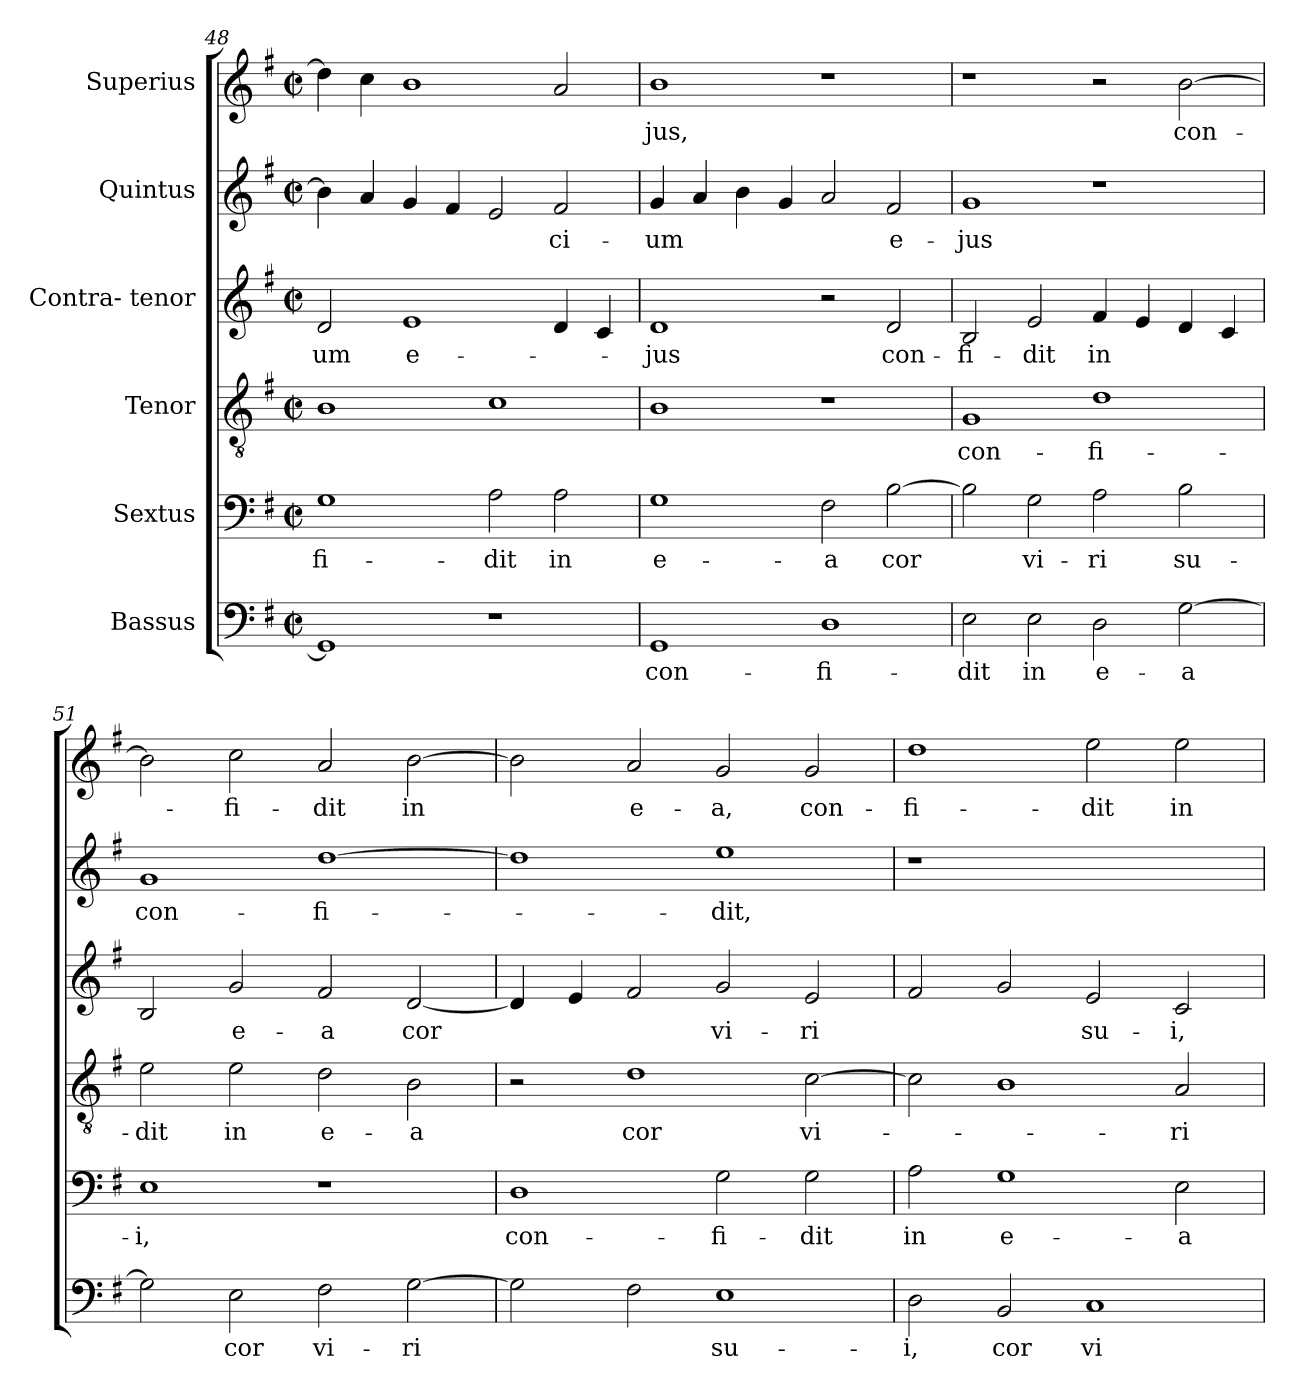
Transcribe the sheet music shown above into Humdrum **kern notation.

**kern	**text	**kern	**text	**kern	**text	**kern	**text	**kern	**text	**kern	**text
*part6	*part6	*part5	*part5	*part4	*part4	*part3	*part3	*part2	*part2	*part1	*part1
*staff6	*staff6	*staff5	*staff5	*staff4	*staff4	*staff3	*staff3	*staff2	*staff2	*staff1	*staff1
*I"Bassus	*	*I"Sextus	*	*I"Tenor	*	*I"Contra- tenor	*	*I"Quintus	*	*I"Superius	*
*clefF4	*	*clefF4	*	*clefGv2	*	*clefG2	*	*clefG2	*	*clefG2	*
*k[f#]	*	*k[f#]	*	*k[f#]	*	*k[f#]	*	*k[f#]	*	*k[f#]	*
*G:	*	*G:	*	*G:	*	*G:	*	*G:	*	*G:	*
*M2/2	*	*M2/2	*	*M2/2	*	*M2/2	*	*M2/2	*	*M2/2	*
*met(c|)	*	*met(c|)	*	*met(c|)	*	*met(c|)	*	*met(c|)	*	*met(c|)	*
=48	=48	=48	=48	=48	=48	=48	=48	=48	=48	=48	=48
!	!	!	!LO:LY:b	!	!	!	!LO:LY:b	!	!	!	!
1GG]	.	1G	-fi-	1B	.	2d/	-um	4b\]	.	4dd\]	.
.	.	.	.	.	.	.	.	4a/	.	4cc\	.
!	!	!	!	!	!	!	!LO:LY:b	!	!	!	!
.	.	.	.	.	.	1e	e-	4g/	.	1b	.
.	.	.	.	.	.	.	.	4f#/	.	.	.
!	!	!	!LO:LY:b	!	!	!	!	!	!	!	!
1r	.	2A\	-dit	1c	.	.	.	2e/	.	.	.
!	!	!	!LO:LY:b	!	!	!	!	!	!LO:LY:b	!	!
.	.	2A\	in	.	.	4d/	.	2f#/	-ci-	2a/	.
.	.	.	.	.	.	4c/	.	.	.	.	.
!!LO:LB:g=z
=49	=49	=49	=49	=49	=49	=49	=49	=49	=49	=49	=49
!	!LO:LY:b	!	!LO:LY:b	!	!	!	!LO:LY:b	!	!LO:LY:b	!	!LO:LY:b
1GG	con-	1G	e-	1B	.	1d	-jus	4g/	-um	1b	-jus,
.	.	.	.	.	.	.	.	4a/	.	.	.
.	.	.	.	.	.	.	.	4b\	.	.	.
.	.	.	.	.	.	.	.	4g/	.	.	.
!	!LO:LY:b	!	!LO:LY:b	!	!	!	!	!	!	!	!
1D	-fi-	2F#\	-a	1r	.	2r	.	2a/	.	1r	.
!	!	!	!LO:LY:b	!	!	!	!LO:LY:b	!	!LO:LY:b	!	!
.	.	[2B\	cor	.	.	2d/	con-	2f#/	e-	.	.
=50	=50	=50	=50	=50	=50	=50	=50	=50	=50	=50	=50
!	!LO:LY:b	!	!	!	!LO:LY:b	!	!LO:LY:b	!	!LO:LY:b	!	!
2E\	-dit	2B\]	.	1G	con-	2B/	-fi-	1g	-jus	1r	.
!	!LO:LY:b	!	!LO:LY:b	!	!	!	!LO:LY:b	!	!	!	!
2E\	in	2G\	vi-	.	.	2e/	-dit	.	.	.	.
!	!LO:LY:b	!	!LO:LY:b	!	!LO:LY:b	!	!LO:LY:b	!	!	!	!
2D\	e-	2A\	-ri	1d	-fi-	4f#/	in	1r	.	2r	.
.	.	.	.	.	.	4e/	.	.	.	.	.
!	!LO:LY:b	!	!LO:LY:b	!	!	!	!	!	!	!	!LO:LY:b
[2G\	-a	2B\	su-	.	.	4d/	.	.	.	[2b\	con-
.	.	.	.	.	.	4c/	.	.	.	.	.
=51	=51	=51	=51	=51	=51	=51	=51	=51	=51	=51	=51
!	!	!	!LO:LY:b	!	!LO:LY:b	!	!	!	!LO:LY:b	!	!
2G\]	.	1E	-i,	2e\	-dit	2B/	.	1g	con-	2b\]	.
!	!LO:LY:b	!	!	!	!LO:LY:b	!	!LO:LY:b	!	!	!	!LO:LY:b
2E\	cor	.	.	2e\	in	2g/	e-	.	.	2cc\	-fi-
!	!LO:LY:b	!	!	!	!LO:LY:b	!	!LO:LY:b	!	!LO:LY:b	!	!LO:LY:b
2F#\	vi-	1r	.	2d\	e-	2f#/	-a	[1dd	-fi-	2a/	-dit
!	!LO:LY:b	!	!	!	!LO:LY:b	!	!LO:LY:b	!	!	!	!LO:LY:b
[2G\	-ri	.	.	2B\	-a	[2d/	cor	.	.	[2b\	in
=52	=52	=52	=52	=52	=52	=52	=52	=52	=52	=52	=52
!	!	!	!LO:LY:b	!	!	!	!	!	!	!	!
2G\]	.	1D	con-	2r	.	4d/]	.	1dd]	.	2b\]	.
.	.	.	.	.	.	4e/	.	.	.	.	.
!	!	!	!	!	!LO:LY:b	!	!	!	!	!	!LO:LY:b
2F#\	.	.	.	1d	cor	2f#/	.	.	.	2a/	e-
!	!LO:LY:b	!	!LO:LY:b	!	!	!	!LO:LY:b	!	!LO:LY:b	!	!LO:LY:b
1E	su-	2G\	-fi-	.	.	2g/	vi-	1ee	-dit,	2g/	-a,
!	!	!	!LO:LY:b	!	!LO:LY:b	!	!LO:LY:b	!	!	!	!LO:LY:b
.	.	2G\	-dit	[2c\	vi-	2e/	-ri	.	.	2g/	con-
=53	=53	=53	=53	=53	=53	=53	=53	=53	=53	=53	=53
!	!LO:LY:b	!	!LO:LY:b	!	!	!	!	!	!	!	!LO:LY:b
2D\	-i,	2A\	in	2c\]	.	2f#/	.	1r	.	1dd	-fi-
!	!LO:LY:b	!	!LO:LY:b	!	!	!	!	!	!	!	!
2BB/	cor	1G	e-	1B	.	2g/	.	.	.	.	.
!	!LO:LY:b	!	!	!	!	!	!LO:LY:b	!	!	!	!LO:LY:b
1C	vi-	.	.	.	.	2e/	su-	1ryy	.	2ee\	-dit
!	!	!	!LO:LY:b	!	!LO:LY:b	!	!LO:LY:b	!	!	!	!LO:LY:b
.	.	2E\	-a	2A/	-ri	2c/	-i,	.	.	2ee\	in
=	=	=	=	=	=	=	=	=	=	=	=
*-	*-	*-	*-	*-	*-	*-	*-	*-	*-	*-	*-
